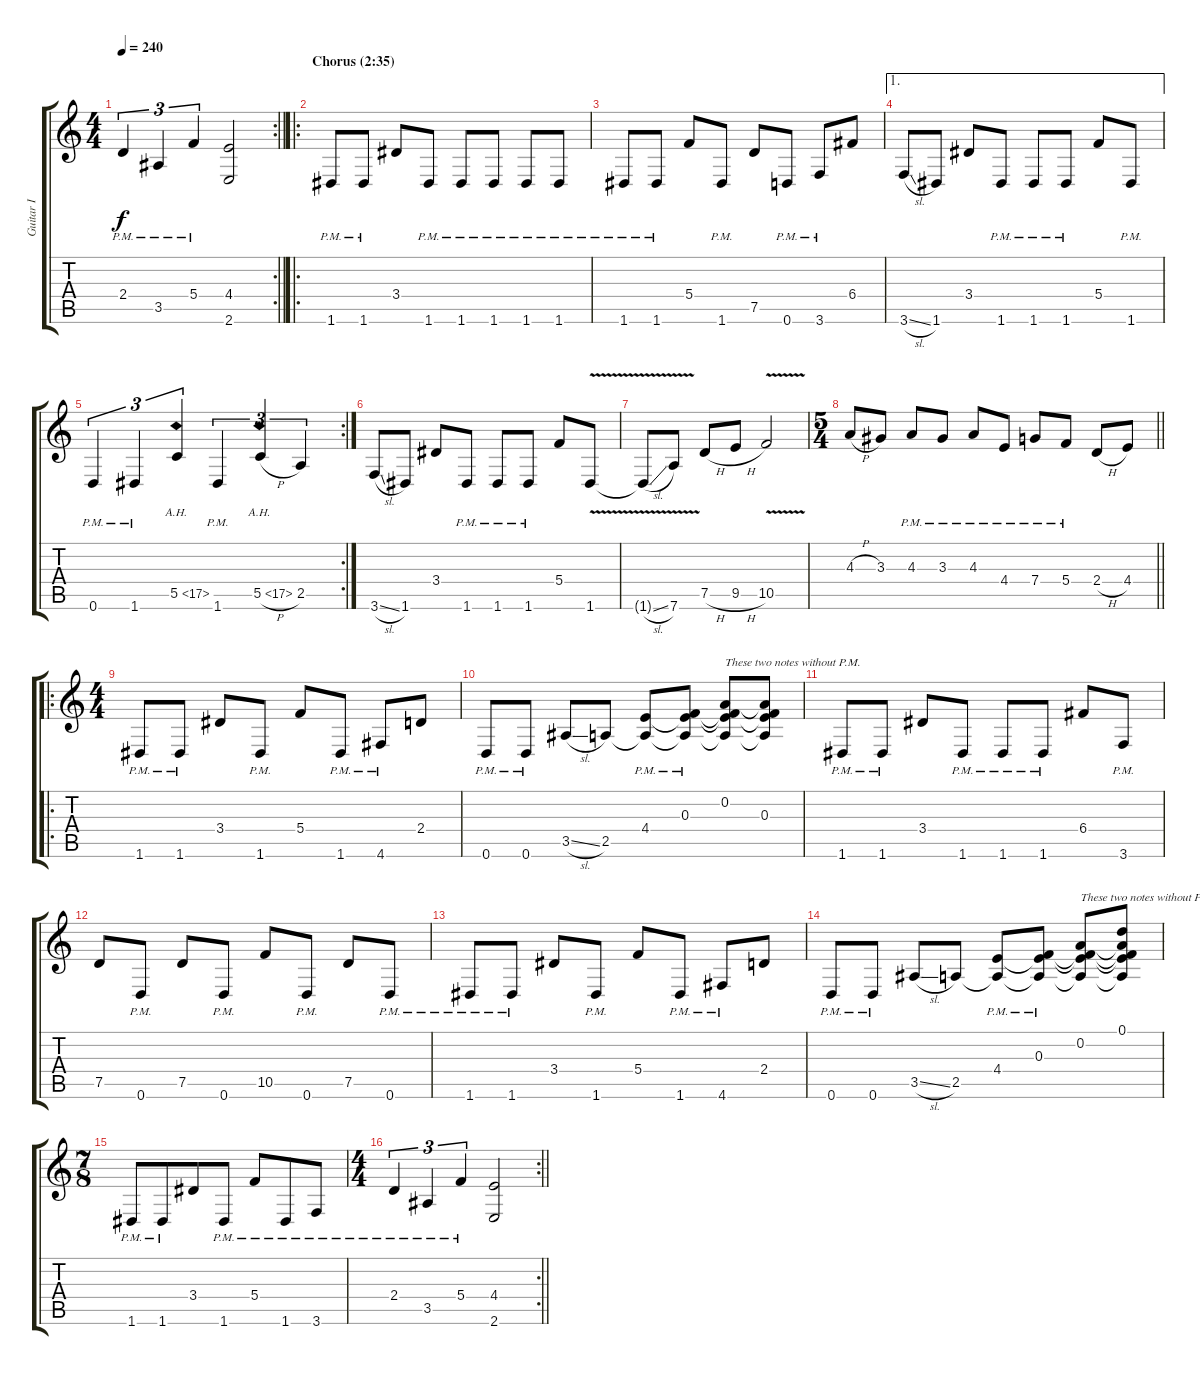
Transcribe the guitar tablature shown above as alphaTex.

\track ("Guitar I" "Guitar I") {instrument overdrivenguitar}
\staff {score tabs}
\tuning (D4 A3 F3 C3 G2 D2) {hide}
\rc 2
\ts (4 4)
\tempo 240
\clef g2
\barLineRight lightlight
\ks c
2.4{pm}.4{tu (3 2) dy f} 3.5{pm}.4{tu (3 2)} 5.4{pm}.4{tu (3 2)} (4.4 2.6).2 |
\ro
\section ("" "Chorus (2:35)")
1.6{pm}.8 1.6{pm}.8 3.4.8 1.6{pm}.8 1.6{pm}.8 1.6{pm}.8 1.6{pm}.8 1.6{pm}.8 |
1.6{pm}.8 1.6{pm}.8 5.4.8 1.6{pm}.8 7.5.8 0.6{pm}.8 3.6{pm}.8 6.4.8 |
\ae 1
3.6{sl}.8 1.6.8 3.4.8 1.6{pm}.8 1.6{pm}.8 1.6{pm}.8 5.4.8 1.6{pm}.8 |
\rc 2
0.6{pm}.4{tu (3 2)} 1.6{pm}.4{tu (3 2)} 5.5{ah 12}.4{tu (3 2)} 1.6{pm}.4{tu (3 2)} 5.5{ah 12 h}.4{tu (3 2)} 2.5.4{tu (3 2)} |
3.6{sl}.8 1.6.8 3.4.8 1.6{pm}.8 1.6{pm}.8 1.6{pm}.8 5.4.8 1.6{v}.8 |
1.6{sl t}.8 7.6{v}.8 7.5{h}.8 9.5{h}.8 10.5{v}.2 |
\ts (5 4)
\barLineRight lightlight
4.3{h}.8 3.3.8 4.3{pm}.8 3.3{pm}.8 4.3{pm}.8 4.4{pm}.8 7.4{pm}.8 5.4{pm}.8 2.4{h}.8 4.4.8 |
\ro
\ts (4 4)
1.6{pm}.8 1.6{pm}.8 3.4.8 1.6{pm}.8 5.4.8 1.6{pm}.8 4.6{pm}.8 2.4.8 |
0.6{pm}.8 0.6{pm}.8 3.5{sl}.8 2.5.8 (4.4{pm} 2.5{t}).8 (0.3{pm} 4.4{t} 2.5{t}).8 (0.2 0.3{t} 4.4{t} 2.5{t}).8{txt "These two notes without P.M."} (0.2{t} 0.3 4.4{t} 2.5{t}).8 |
1.6{pm}.8 1.6{pm}.8 3.4.8 1.6{pm}.8 1.6{pm}.8 1.6{pm}.8 6.4.8 3.6{pm}.8 |
7.5.8 0.6{pm}.8 7.5.8 0.6{pm}.8 10.5.8 0.6{pm}.8 7.5.8 0.6{pm}.8 |
1.6{pm}.8 1.6{pm}.8 3.4.8 1.6{pm}.8 5.4.8 1.6{pm}.8 4.6{pm}.8 2.4.8 |
0.6{pm}.8 0.6{pm}.8 3.5{sl}.8 2.5.8 (4.4{pm} 2.5{t}).8 (0.3{pm} 4.4{t} 2.5{t}).8 (0.2 0.3{t} 4.4{t} 2.5{t}).8{txt "These two notes without P.M."} (0.1 0.2{t} 0.3{t} 4.4{t} 2.5{t}).8 |
\ts (7 8)
1.6{pm}.8 1.6{pm}.8 3.4.8 1.6{pm}.8 5.4{pm}.8 1.6{pm}.8 3.6{pm}.8 |
\rc 2
\ts (4 4)
\barLineRight lightlight
2.4{pm}.4{tu (3 2)} 3.5{pm}.4{tu (3 2)} 5.4{pm}.4{tu (3 2)} (4.4 2.6).2
